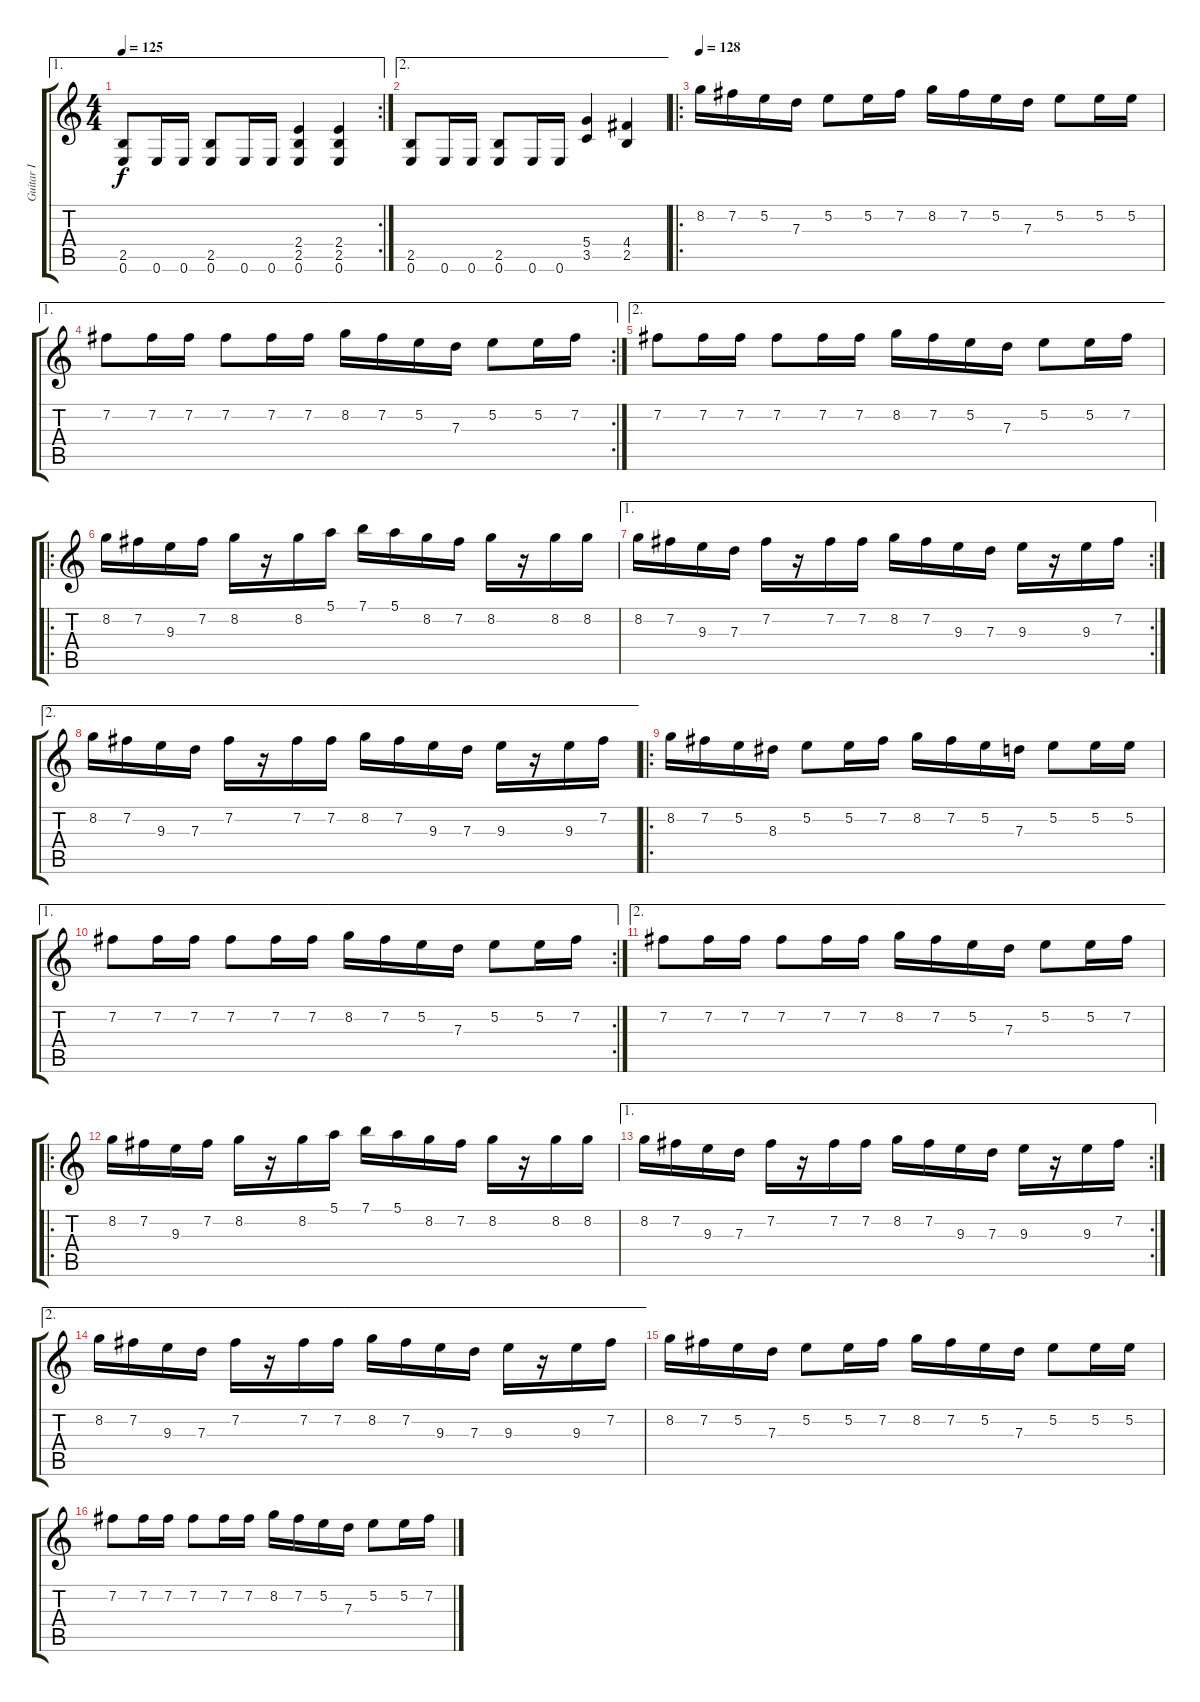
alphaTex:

\track ("Guitar I" "Guitar I") {instrument acousticguitarsteel}
\staff {score tabs}
\tuning (E4 B3 G3 D3 A2 E2) {hide}
\ae 1
\rc 2
\ts (4 4)
\tempo 125
\clef g2
\ks c
(2.5 0.6).8{dy f} 0.6.16 0.6.16 (2.5 0.6).8 0.6.16 0.6.16 (2.4 2.5 0.6).4 (2.4 2.5 0.6).4 |
\ae 2
(2.5 0.6).8 0.6.16 0.6.16 (2.5 0.6).8 0.6.16 0.6.16 (5.4 3.5).4 (4.4 2.5).4 |
\ro
\tempo 128
8.2.16 7.2.16 5.2.16 7.3.16 5.2.8 5.2.16 7.2.16 8.2.16 7.2.16 5.2.16 7.3.16 5.2.8 5.2.16 5.2.16 |
\ae 1
\rc 2
7.2.8 7.2.16 7.2.16 7.2.8 7.2.16 7.2.16 8.2.16 7.2.16 5.2.16 7.3.16 5.2.8 5.2.16 7.2.16 |
\ae 2
7.2.8 7.2.16 7.2.16 7.2.8 7.2.16 7.2.16 8.2.16 7.2.16 5.2.16 7.3.16 5.2.8 5.2.16 7.2.16 |
\ro
8.2.16 7.2.16 9.3.16 7.2.16 8.2.16 r.16 8.2.16 5.1.16 7.1.16 5.1.16 8.2.16 7.2.16 8.2.16 r.16 8.2.16 8.2.16 |
\ae 1
\rc 2
8.2.16 7.2.16 9.3.16 7.3.16 7.2.16 r.16 7.2.16 7.2.16 8.2.16 7.2.16 9.3.16 7.3.16 9.3.16 r.16 9.3.16 7.2.16 |
\ae 2
8.2.16 7.2.16 9.3.16 7.3.16 7.2.16 r.16 7.2.16 7.2.16 8.2.16 7.2.16 9.3.16 7.3.16 9.3.16 r.16 9.3.16 7.2.16 |
\ro
8.2.16 7.2.16 5.2.16 8.3.16 5.2.8 5.2.16 7.2.16 8.2.16 7.2.16 5.2.16 7.3.16 5.2.8 5.2.16 5.2.16 |
\ae 1
\rc 2
7.2.8 7.2.16 7.2.16 7.2.8 7.2.16 7.2.16 8.2.16 7.2.16 5.2.16 7.3.16 5.2.8 5.2.16 7.2.16 |
\ae 2
7.2.8 7.2.16 7.2.16 7.2.8 7.2.16 7.2.16 8.2.16 7.2.16 5.2.16 7.3.16 5.2.8 5.2.16 7.2.16 |
\ro
8.2.16 7.2.16 9.3.16 7.2.16 8.2.16 r.16 8.2.16 5.1.16 7.1.16 5.1.16 8.2.16 7.2.16 8.2.16 r.16 8.2.16 8.2.16 |
\ae 1
\rc 2
8.2.16 7.2.16 9.3.16 7.3.16 7.2.16 r.16 7.2.16 7.2.16 8.2.16 7.2.16 9.3.16 7.3.16 9.3.16 r.16 9.3.16 7.2.16 |
\ae 2
8.2.16 7.2.16 9.3.16 7.3.16 7.2.16 r.16 7.2.16 7.2.16 8.2.16 7.2.16 9.3.16 7.3.16 9.3.16 r.16 9.3.16 7.2.16 |
8.2.16 7.2.16 5.2.16 7.3.16 5.2.8 5.2.16 7.2.16 8.2.16 7.2.16 5.2.16 7.3.16 5.2.8 5.2.16 5.2.16 |
7.2.8 7.2.16 7.2.16 7.2.8 7.2.16 7.2.16 8.2.16 7.2.16 5.2.16 7.3.16 5.2.8 5.2.16 7.2.16
